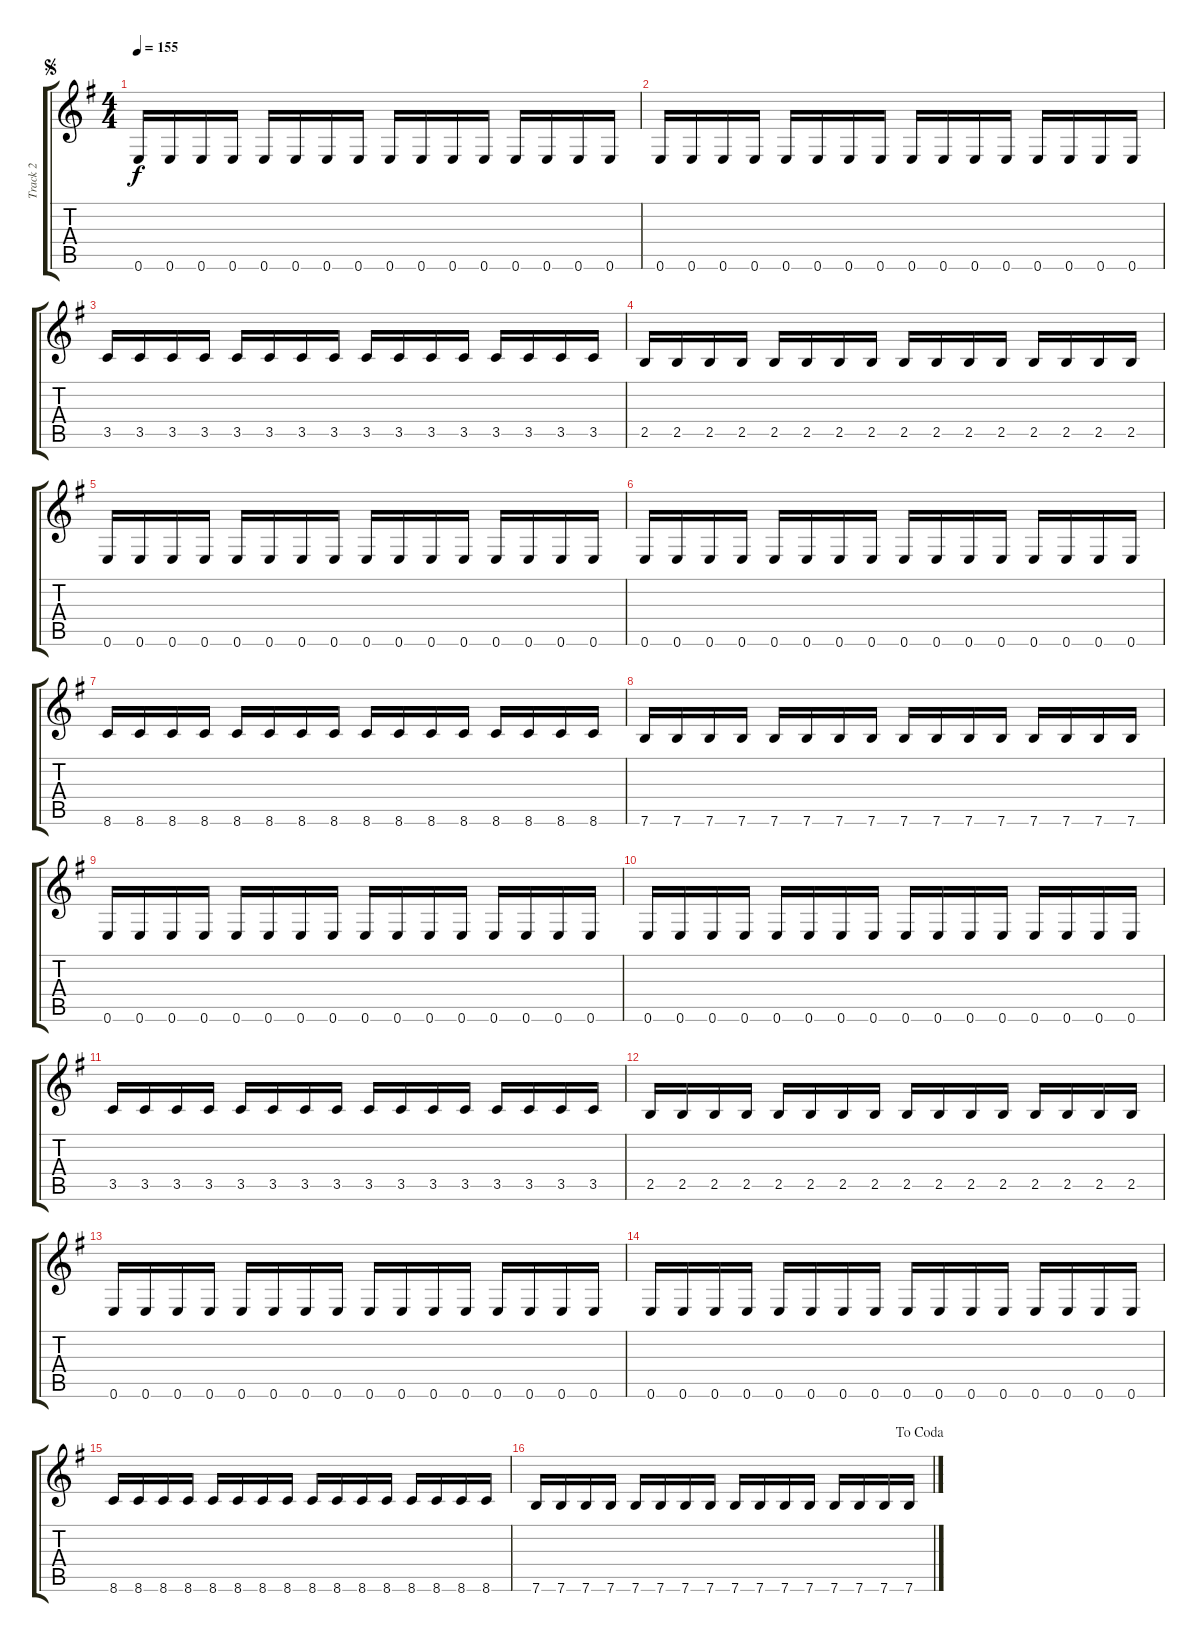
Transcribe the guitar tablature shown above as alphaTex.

\track ("Track 2" "Track 2") {instrument distortionguitar}
\staff {score tabs}
\tuning (E4 B3 G3 D3 A2 E2) {hide}
\ts (4 4)
\jump segno
\tempo 155
\clef g2
\ks eminor
0.6.16{dy f} 0.6.16 0.6.16 0.6.16 0.6.16 0.6.16 0.6.16 0.6.16 0.6.16 0.6.16 0.6.16 0.6.16 0.6.16 0.6.16 0.6.16 0.6.16 |
0.6.16 0.6.16 0.6.16 0.6.16 0.6.16 0.6.16 0.6.16 0.6.16 0.6.16 0.6.16 0.6.16 0.6.16 0.6.16 0.6.16 0.6.16 0.6.16 |
3.5.16 3.5.16 3.5.16 3.5.16 3.5.16 3.5.16 3.5.16 3.5.16 3.5.16 3.5.16 3.5.16 3.5.16 3.5.16 3.5.16 3.5.16 3.5.16 |
2.5.16 2.5.16 2.5.16 2.5.16 2.5.16 2.5.16 2.5.16 2.5.16 2.5.16 2.5.16 2.5.16 2.5.16 2.5.16 2.5.16 2.5.16 2.5.16 |
0.6.16 0.6.16 0.6.16 0.6.16 0.6.16 0.6.16 0.6.16 0.6.16 0.6.16 0.6.16 0.6.16 0.6.16 0.6.16 0.6.16 0.6.16 0.6.16 |
0.6.16 0.6.16 0.6.16 0.6.16 0.6.16 0.6.16 0.6.16 0.6.16 0.6.16 0.6.16 0.6.16 0.6.16 0.6.16 0.6.16 0.6.16 0.6.16 |
8.6.16 8.6.16 8.6.16 8.6.16 8.6.16 8.6.16 8.6.16 8.6.16 8.6.16 8.6.16 8.6.16 8.6.16 8.6.16 8.6.16 8.6.16 8.6.16 |
7.6.16 7.6.16 7.6.16 7.6.16 7.6.16 7.6.16 7.6.16 7.6.16 7.6.16 7.6.16 7.6.16 7.6.16 7.6.16 7.6.16 7.6.16 7.6.16 |
0.6.16 0.6.16 0.6.16 0.6.16 0.6.16 0.6.16 0.6.16 0.6.16 0.6.16 0.6.16 0.6.16 0.6.16 0.6.16 0.6.16 0.6.16 0.6.16 |
0.6.16 0.6.16 0.6.16 0.6.16 0.6.16 0.6.16 0.6.16 0.6.16 0.6.16 0.6.16 0.6.16 0.6.16 0.6.16 0.6.16 0.6.16 0.6.16 |
3.5.16 3.5.16 3.5.16 3.5.16 3.5.16 3.5.16 3.5.16 3.5.16 3.5.16 3.5.16 3.5.16 3.5.16 3.5.16 3.5.16 3.5.16 3.5.16 |
2.5.16 2.5.16 2.5.16 2.5.16 2.5.16 2.5.16 2.5.16 2.5.16 2.5.16 2.5.16 2.5.16 2.5.16 2.5.16 2.5.16 2.5.16 2.5.16 |
0.6.16 0.6.16 0.6.16 0.6.16 0.6.16 0.6.16 0.6.16 0.6.16 0.6.16 0.6.16 0.6.16 0.6.16 0.6.16 0.6.16 0.6.16 0.6.16 |
0.6.16 0.6.16 0.6.16 0.6.16 0.6.16 0.6.16 0.6.16 0.6.16 0.6.16 0.6.16 0.6.16 0.6.16 0.6.16 0.6.16 0.6.16 0.6.16 |
8.6.16 8.6.16 8.6.16 8.6.16 8.6.16 8.6.16 8.6.16 8.6.16 8.6.16 8.6.16 8.6.16 8.6.16 8.6.16 8.6.16 8.6.16 8.6.16 |
\jump dacoda
7.6.16 7.6.16 7.6.16 7.6.16 7.6.16 7.6.16 7.6.16 7.6.16 7.6.16 7.6.16 7.6.16 7.6.16 7.6.16 7.6.16 7.6.16 7.6.16
